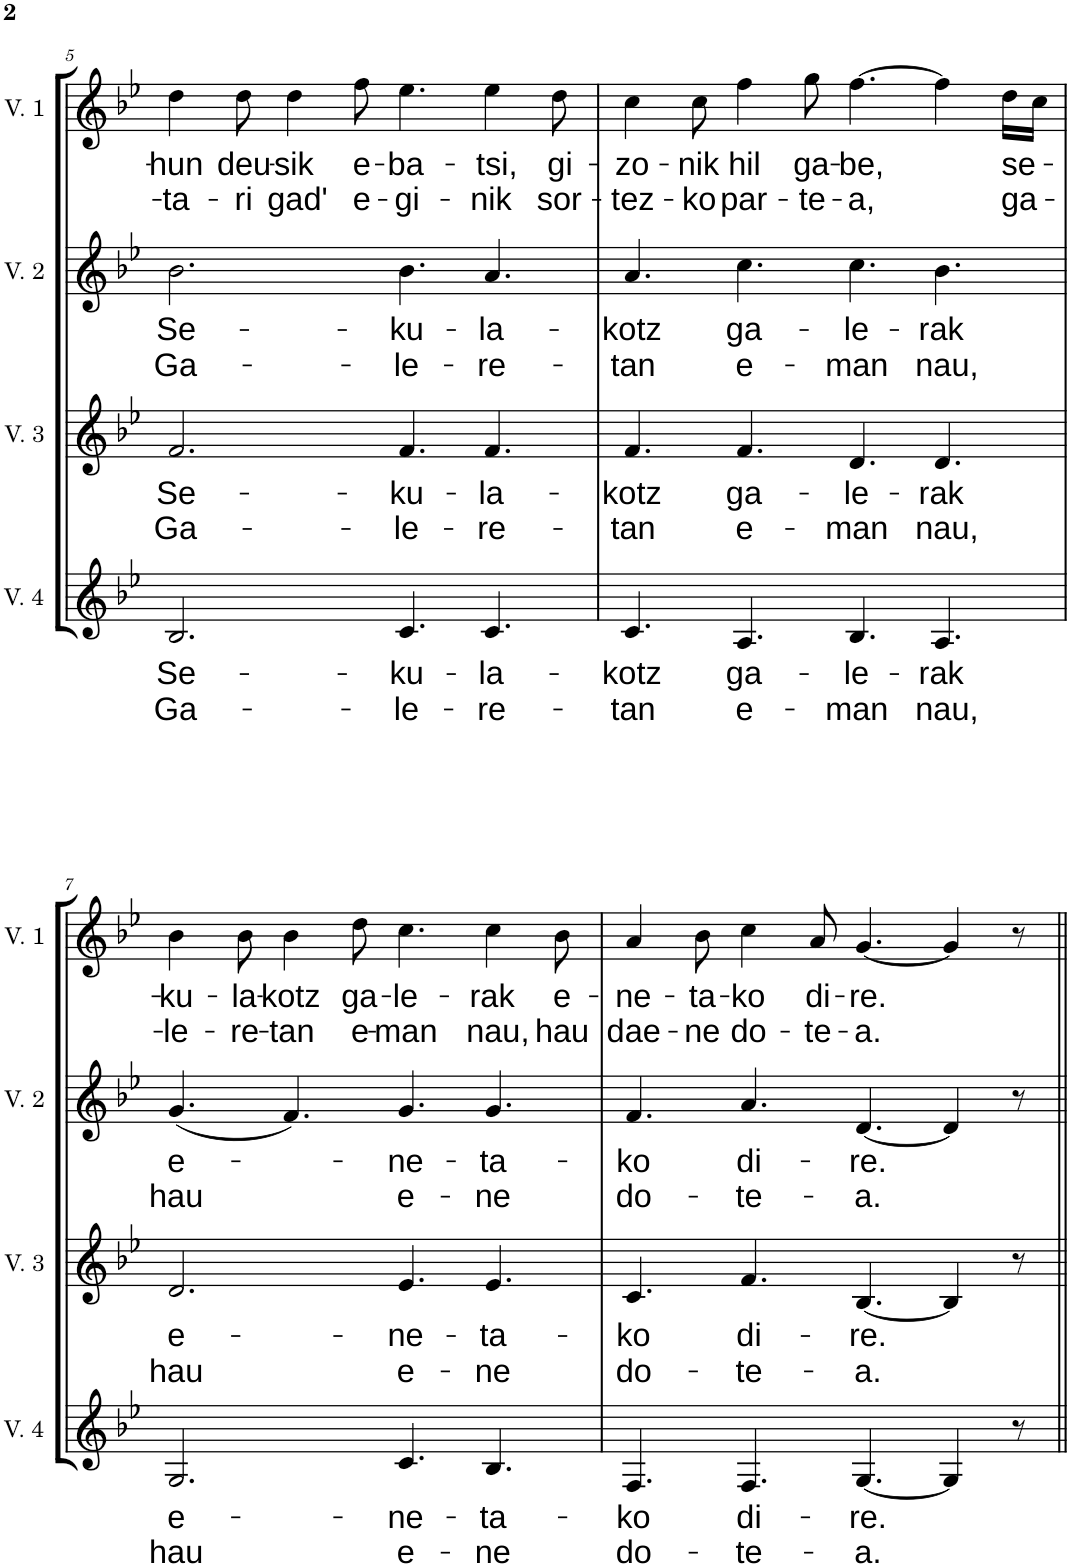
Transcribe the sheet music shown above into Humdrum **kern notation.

**kern	**text	**text	**kern	**text	**text	**kern	**text	**text	**kern	**text	**text
*part4	*part4	*part4	*part3	*part3	*part3	*part2	*part2	*part2	*part1	*part1	*part1
*staff4	*staff4	*staff4	*staff3	*staff3	*staff3	*staff2	*staff2	*staff2	*staff1	*staff1	*staff1
*I"Voix 4	*	*	*I"Voix 3	*	*	*I"Voix 2	*	*	*I"Voix 1	*	*
*I'V. 4	*	*	*I'V. 3	*	*	*I'V. 2	*	*	*I'V. 1	*	*
!!LO:PB:g=z
*clefG2	*	*	*clefG2	*	*	*clefG2	*	*	*clefG2	*	*
*k[b-e-]	*	*	*k[b-e-]	*	*	*k[b-e-]	*	*	*k[b-e-]	*	*
*M12/8	*	*	*M12/8	*	*	*M12/8	*	*	*M12/8	*	*
=5	=5	=5	=5	=5	=5	=5	=5	=5	=5	=5	=5
!	!LO:LY:b	!LO:LY:b	!	!LO:LY:b	!LO:LY:b	!	!LO:LY:b	!LO:LY:b	!	!LO:LY:b	!LO:LY:b
2.B-/	Se-	Ga-	2.f/	Se-	Ga-	2.b-\	Se-	Ga-	4dd\	-hun	-ta-
!	!	!	!	!	!	!	!	!	!	!LO:LY:b	!LO:LY:b
.	.	.	.	.	.	.	.	.	8dd\	deu-	-ri
!	!	!	!	!	!	!	!	!	!	!LO:LY:b	!LO:LY:b
.	.	.	.	.	.	.	.	.	4dd\	-sik	gad'
!	!	!	!	!	!	!	!	!	!	!LO:LY:b	!LO:LY:b
.	.	.	.	.	.	.	.	.	8ff\	e-	e-
!	!LO:LY:b	!LO:LY:b	!	!LO:LY:b	!LO:LY:b	!	!LO:LY:b	!LO:LY:b	!	!LO:LY:b	!LO:LY:b
4.c/	-ku-	-le-	4.f/	-ku-	-le-	4.b-\	-ku-	-le-	4.ee-\	-ba-	-gi-
!	!LO:LY:b	!LO:LY:b	!	!LO:LY:b	!LO:LY:b	!	!LO:LY:b	!LO:LY:b	!	!LO:LY:b	!LO:LY:b
4.c/	-la-	-re-	4.f/	-la-	-re-	4.a/	-la-	-re-	4ee-\	-tsi,	-nik
!	!	!	!	!	!	!	!	!	!	!LO:LY:b	!LO:LY:b
.	.	.	.	.	.	.	.	.	8dd\	gi-	sor-
=6	=6	=6	=6	=6	=6	=6	=6	=6	=6	=6	=6
!	!LO:LY:b	!LO:LY:b	!	!LO:LY:b	!LO:LY:b	!	!LO:LY:b	!LO:LY:b	!	!LO:LY:b	!LO:LY:b
4.c/	-kotz	-tan	4.f/	-kotz	-tan	4.a/	-kotz	-tan	4cc\	-zo-	-tez-
!	!	!	!	!	!	!	!	!	!	!LO:LY:b	!LO:LY:b
.	.	.	.	.	.	.	.	.	8cc\	-nik	-ko
!	!LO:LY:b	!LO:LY:b	!	!LO:LY:b	!LO:LY:b	!	!LO:LY:b	!LO:LY:b	!	!LO:LY:b	!LO:LY:b
4.A/	ga-	e-	4.f/	ga-	e-	4.cc\	ga-	e-	4ff\	hil	par-
!	!	!	!	!	!	!	!	!	!	!LO:LY:b	!LO:LY:b
.	.	.	.	.	.	.	.	.	8gg\	ga-	-te-
!	!LO:LY:b	!LO:LY:b	!	!LO:LY:b	!LO:LY:b	!	!LO:LY:b	!LO:LY:b	!	!LO:LY:b	!LO:LY:b
4.B-/	-le-	-man	4.d/	-le-	-man	4.cc\	-le-	-man	[4.ff\	-be,	-a,
!	!LO:LY:b	!LO:LY:b	!	!LO:LY:b	!LO:LY:b	!	!LO:LY:b	!LO:LY:b	!	!	!
4.A/	-rak	nau,	4.d/	-rak	nau,	4.b-\	-rak	nau,	4ff\]	.	.
!	!	!	!	!	!	!	!	!	!	!LO:LY:b	!LO:LY:b
.	.	.	.	.	.	.	.	.	16dd\LL	se-	ga-
.	.	.	.	.	.	.	.	.	16cc\JJ	.	.
!!LO:LB:g=z
=7	=7	=7	=7	=7	=7	=7	=7	=7	=7	=7	=7
!	!LO:LY:b	!LO:LY:b	!	!LO:LY:b	!LO:LY:b	!	!LO:LY:b	!LO:LY:b	!	!LO:LY:b	!LO:LY:b
2.G/	e-	hau	2.d/	e-	hau	(4.g/	e-	hau	4b-\	-ku-	-le-
!	!	!	!	!	!	!	!	!	!	!LO:LY:b	!LO:LY:b
.	.	.	.	.	.	.	.	.	8b-\	-la-	-re-
!	!	!	!	!	!	!	!	!	!	!LO:LY:b	!LO:LY:b
.	.	.	.	.	.	4.f/)	.	.	4b-\	-kotz	-tan
!	!	!	!	!	!	!	!	!	!	!LO:LY:b	!LO:LY:b
.	.	.	.	.	.	.	.	.	8dd\	ga-	e-
!	!LO:LY:b	!LO:LY:b	!	!LO:LY:b	!LO:LY:b	!	!LO:LY:b	!LO:LY:b	!	!LO:LY:b	!LO:LY:b
4.c/	-ne-	e-	4.e-/	-ne-	e-	4.g/	-ne-	e-	4.cc\	-le-	-man
!	!LO:LY:b	!LO:LY:b	!	!LO:LY:b	!LO:LY:b	!	!LO:LY:b	!LO:LY:b	!	!LO:LY:b	!LO:LY:b
4.B-/	-ta-	-ne	4.e-/	-ta-	-ne	4.g/	-ta-	-ne	4cc\	-rak	nau,
!	!	!	!	!	!	!	!	!	!	!LO:LY:b	!LO:LY:b
.	.	.	.	.	.	.	.	.	8b-\	e-	hau
=8	=8	=8	=8	=8	=8	=8	=8	=8	=8	=8	=8
!	!LO:LY:b	!LO:LY:b	!	!LO:LY:b	!LO:LY:b	!	!LO:LY:b	!LO:LY:b	!	!LO:LY:b	!LO:LY:b
4.F/	-ko	do-	4.c/	-ko	do-	4.f/	-ko	do-	4a/	-ne-	dae-
!	!	!	!	!	!	!	!	!	!	!LO:LY:b	!LO:LY:b
.	.	.	.	.	.	.	.	.	8b-\	-ta-	-ne
!	!LO:LY:b	!LO:LY:b	!	!LO:LY:b	!LO:LY:b	!	!LO:LY:b	!LO:LY:b	!	!LO:LY:b	!LO:LY:b
4.F/	di-	-te-	4.f/	di-	-te-	4.a/	di-	-te-	4cc\	-ko	do-
!	!	!	!	!	!	!	!	!	!	!LO:LY:b	!LO:LY:b
.	.	.	.	.	.	.	.	.	8a/	di-	-te-
!	!LO:LY:b	!LO:LY:b	!	!LO:LY:b	!LO:LY:b	!	!LO:LY:b	!LO:LY:b	!	!LO:LY:b	!LO:LY:b
[4.G/	-re.	-a.	[4.B-/	-re.	-a.	[4.d/	-re.	-a.	[4.g/	-re.	-a.
4G/]	.	.	4B-/]	.	.	4d/]	.	.	4g/]	.	.
8r	.	.	8r	.	.	8r	.	.	8r	.	.
=||	=||	=||	=||	=||	=||	=||	=||	=||	=||	=||	=||
*-	*-	*-	*-	*-	*-	*-	*-	*-	*-	*-	*-
